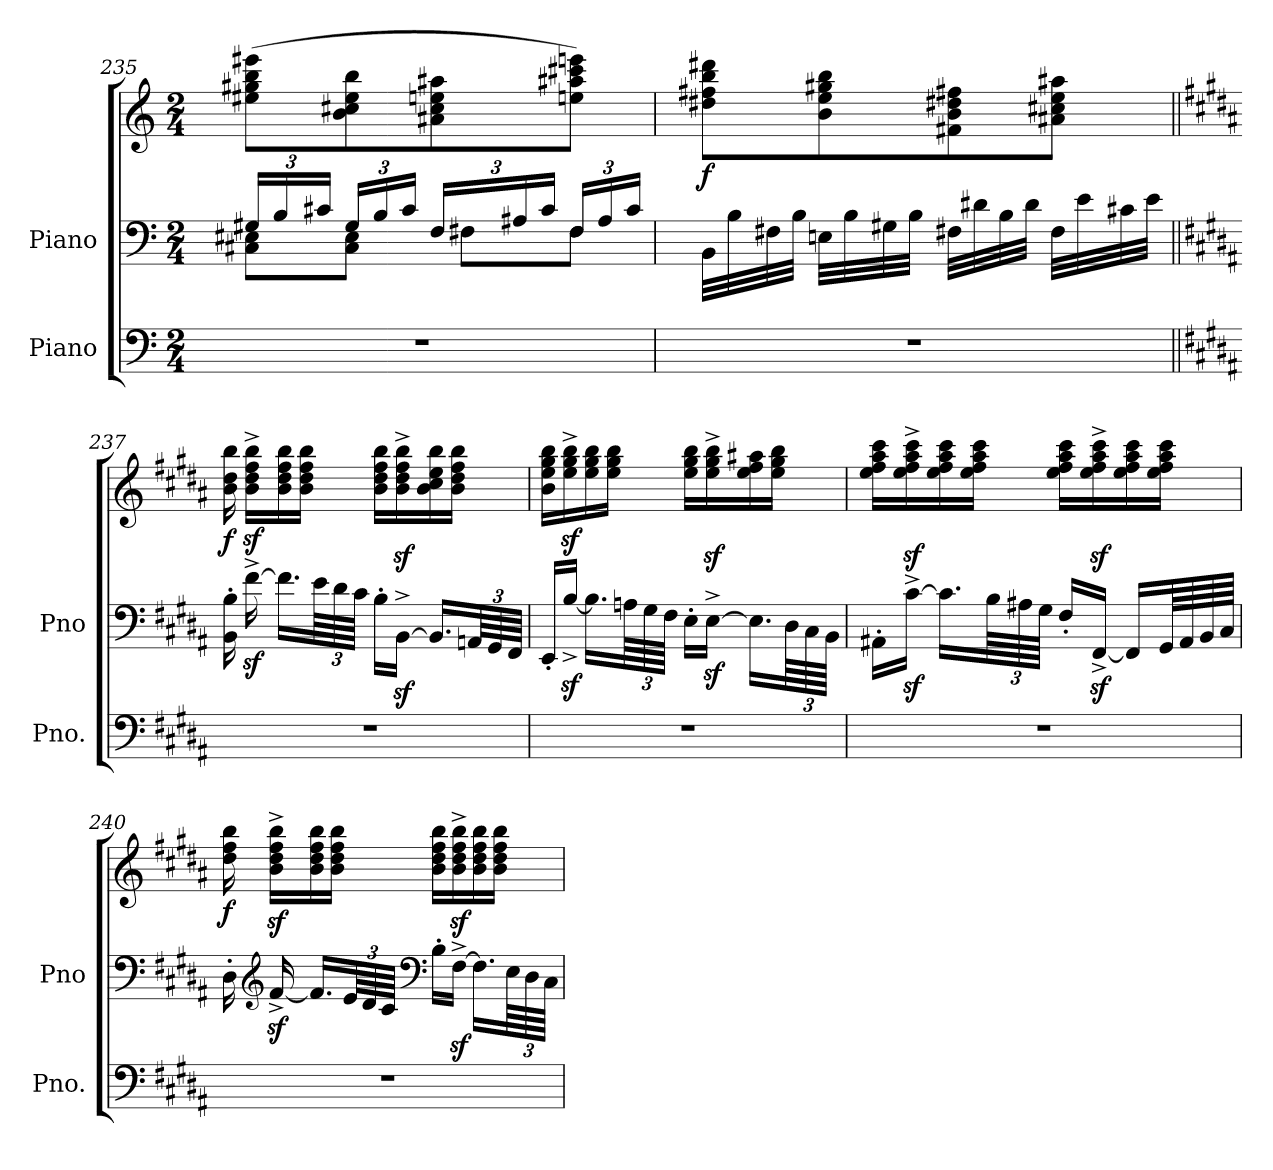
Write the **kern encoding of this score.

**kern	**kern	**kern	**dynam
*part2	*part1	*part1	*part1
*staff3	*staff2	*staff1	*staff1/2
*I"Piano	*I"Piano	*	*
*I'Pno.	*I'Pno	*	*
!!LO:LB:g=z
*clefF4	*clefF4	*clefG2	*
*k[]	*k[]	*k[]	*
*M2/4	*M2/4	*M2/4	*
*	*Xbrackettup	*	*
=235	=235	=235	=235
*	*^	*	*
2r	24G#X/LL	8C#X\ 8E#X\L	(>8ee#X\ 8gg#X\ 8bb\ 8eee#X\L	.
.	24B/	.	.	.
.	24c#X/JJ	.	.	.
.	24G#/LL	8C#\ 8E#\J	8b\ 8cc#X\ 8ee#\ 8bb\	.
.	24B/	.	.	.
.	24c#/JJ	.	.	.
.	24F/LL	8F#X\L	8a#X\ 8cc#\ 8een\ 8aa#X\	.
.	24A#X/	.	.	.
.	24c#/JJ	.	.	.
.	24F#/LL	8F#\J	8een\ 8aa#X\ 8ccc#X\ 8eeen\J)	.
.	24A#/	.	.	.
.	24c#/JJ	.	.	.
*	*v	*v	*	*
=236	=236	=236	=236
!	!	!	!LO:DY:b
2r	32BB\LLL	8dd#X\ 8ff#X\ 8bb\ 8ddd#X\L	f
.	32B\	.	.
.	32F#X\	.	.
.	32B\JJJ	.	.
.	32En\LLL	8b\ 8ee\ 8gg#X\ 8bb\	.
.	32B\	.	.
.	32G#X\	.	.
.	32B\JJJ	.	.
.	32F#X\LLL	8f#X\ 8b\ 8dd#X\ 8ff#X\	.
.	32d#X\	.	.
.	32B\	.	.
.	32d#\JJJ	.	.
.	32F#\LLL	8a#X\ 8cc#X\ 8ee\ 8aa#X\J	.
.	32e\	.	.
.	32c#X\	.	.
.	32e\JJJ	.	.
!!LO:PB:g=z
=237||	=237||	=237||	=237||
*k[f#c#g#d#a#]	*k[f#c#g#d#a#]	*k[f#c#g#d#a#]	*
!	!	!	!LO:DY:b
2r	16BB\' 16B\'	16b\ 16dd#\ 16bb\	f
*	*	*MM45	*
.	[16f#z<^\	16b\z<^ 16dd#\z<^ 16ff#\z<^ 16bb\z<^LL	.
.	16.f#\LL]	16b\ 16dd#\ 16ff#\ 16bb\	.
.	.	16b\ 16dd#\ 16ff#\ 16bb\JJ	.
.	96e\LL	.	.
.	96d#\	.	.
.	96c#\JJJJ	.	.
.	16B'\LL	16b\ 16dd#\ 16ff#\ 16bb\LL	.
.	[16BBz<^\JJ	16b\z<^ 16dd#\z<^ 16ff#\z<^ 16bb\z<^	.
.	16.BB/LL]	16b\ 16cc#\ 16ee\ 16bb\	.
.	.	16b\ 16dd#\ 16ff#\ 16bb\JJ	.
.	96AAn/LL	.	.
.	96GG#/	.	.
.	96FF#/JJJJ	.	.
=238	=238	=238	=238
2r	16EE'/LL	16b\ 16ee\ 16gg#\ 16bb\LL	.
.	[16Bz<^\JJ	16ee\z<^ 16gg#\z<^ 16bb\z<^	.
.	16.B\LL]	16ee\ 16gg#\ 16bb\	.
.	.	16ee\ 16gg#\ 16bb\JJ	.
.	96An\LL	.	.
.	96G#\	.	.
.	96F#\JJJJ	.	.
.	16E'\LL	16ee\ 16gg#\ 16bb\LL	.
.	[16Ez<^\JJ	16ee\z<^ 16gg#\z<^ 16bb\z<^	.
.	16.E\LL]	16ee\ 16ff#\ 16aa#X\	.
.	.	16ee\ 16gg#\ 16bb\JJ	.
.	96D#\LL	.	.
.	96C#\	.	.
.	96BB\JJJJ	.	.
=239	=239	=239	=239
2r	16AA#X'\LL	16ee\ 16ff#\ 16aa#\ 16ccc#\LL	.
.	[16c#z<^\JJ	16ee\z<^ 16ff#\z<^ 16aa#\z<^ 16ccc#\z<^	.
.	16.c#\LL]	16ee\ 16ff#\ 16aa#\ 16ccc#\	.
.	.	16ee\ 16ff#\ 16aa#\ 16ccc#\JJ	.
.	96B\LL	.	.
.	96A#X\	.	.
.	96G#\JJJJ	.	.
.	16F#'/LL	16ee\ 16ff#\ 16aa#\ 16ccc#\LL	.
.	[16FF#z<^/JJ	16ee\z<^ 16ff#\z<^ 16aa#\z<^ 16ccc#\z<^	.
.	16FF#/LL]	16ee\ 16ff#\ 16aa#\ 16ccc#\	.
.	64GG#/LL	16ee\ 16ff#\ 16aa#\ 16ccc#\JJ	.
.	64AA#/	.	.
.	64BB/	.	.
.	64C#/JJJJ	.	.
!!LO:LB:g=z
=240	=240	=240	=240
!	!	!	!LO:DY:b
2r	16D#'\	16dd#\ 16ff#\ 16bb\	f
*	*clefG2	*	*
.	[16f#z<^/	16b\z<^ 16dd#\z<^ 16ff#\z<^ 16bb\z<^LL	.
.	16.f#/LL]	16b\ 16dd#\ 16ff#\ 16bb\	.
.	.	16b\ 16dd#\ 16ff#\ 16bb\JJ	.
.	96e/LL	.	.
.	96d#/	.	.
.	96c#/JJJJ	.	.
*	*clefF4	*	*
.	16B'\LL	16b\ 16dd#\ 16ff#\ 16bb\LL	.
.	[16F#z<^\JJ	16b\z<^ 16dd#\z<^ 16ff#\z<^ 16bb\z<^	.
.	16.F#\LL]	16b\ 16dd#\ 16ff#\ 16bb\	.
.	.	16b\ 16dd#\ 16ff#\ 16bb\JJ	.
.	96E\LL	.	.
.	96D#\	.	.
.	96C#\JJJJ	.	.
=	=	=	=
*-	*-	*-	*-
